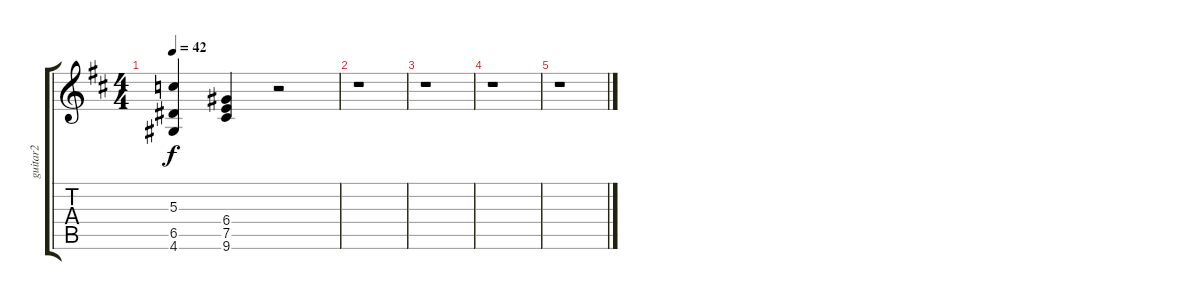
\track ("guitar2" "guitar2") {instrument acousticguitarnylon}
\staff {score tabs}
\tuning (E4 B3 G3 D3 A2 E2) {hide}
\ts (4 4)
\tempo 42
\clef g2
\ks d
(5.3 6.5 4.6).4{dy f} (6.4 7.5 9.6).4 r.2 |
r.1 |
r.1 |
r.1 |
r.1
